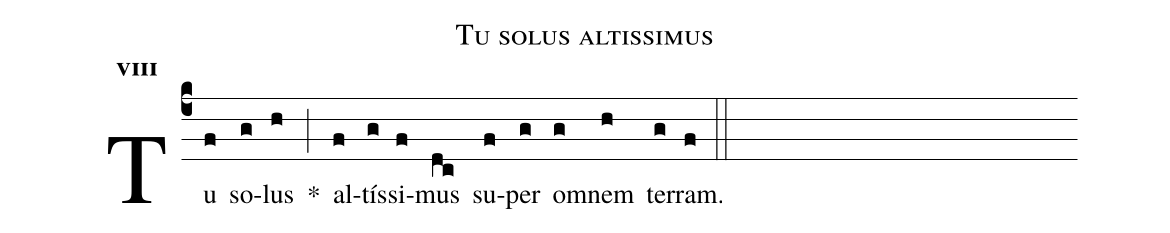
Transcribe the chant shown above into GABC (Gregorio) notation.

name:Tu solus altissimus;
office-part:Antiphona;
mode:8;
%%
initial-style: 1;
name:Tu solus altissimus;
annotation: 8. g;
mode: 8;
office-part: antiphona;
%%
(c4)Tu(f) so(g)lus(h) *(;) al(f)tís(g)si(f)mus(dc) su(f)per(g) om(g)nem(h) ter(g)ram.(f) (::)
